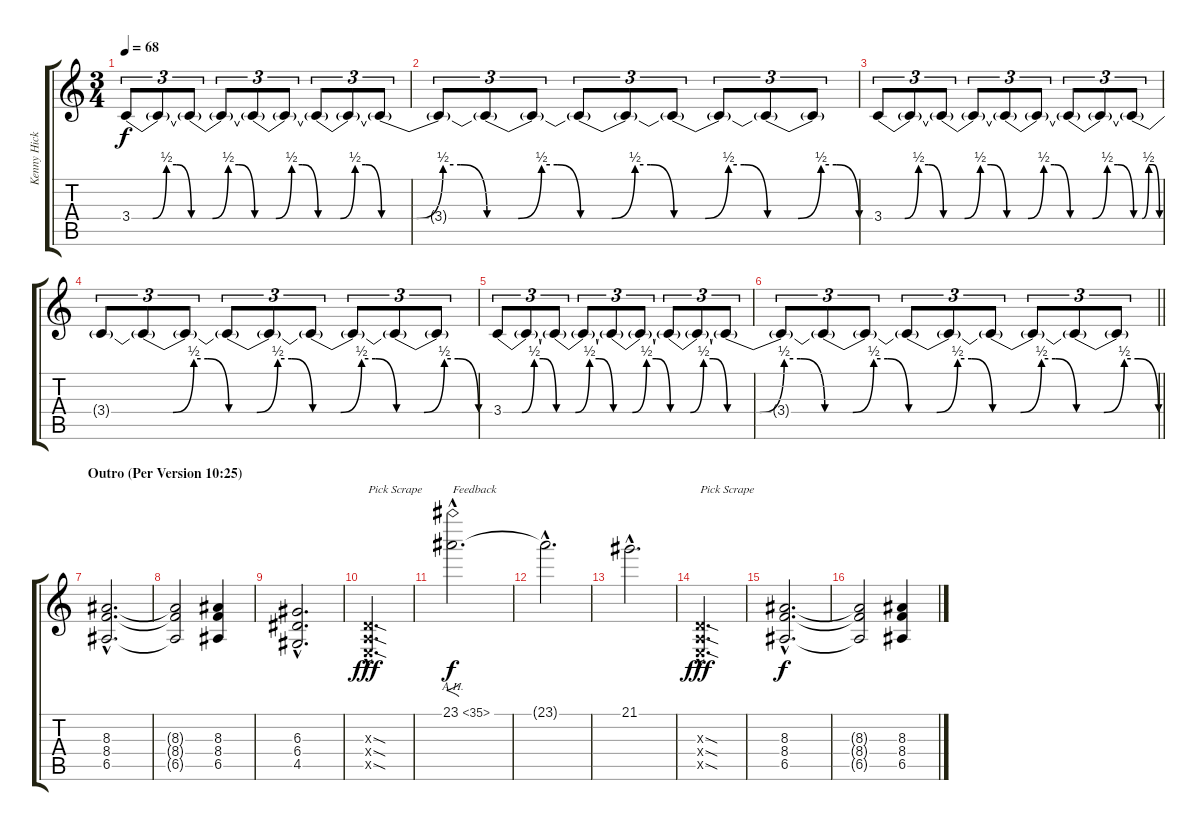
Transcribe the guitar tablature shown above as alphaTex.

\track ("Kenny Hickey" "Kenny Hick") {instrument overdrivenguitar}
\staff {score tabs}
\tuning (B3 Gb3 D3 A2 E2 B1) {hide}
\ts (3 4)
\tempo 68
\clef g2
\ks c
3.4{be (custom 0 0 21 0 35 2 45 2 60 0)}.8{tu (3 2) dy f} 3.4{t}.8{tu (3 2)} 3.4{be (custom 0 0 20 0 35 2 45 2 60 0) t}.8{tu (3 2)} 3.4{t}.8{tu (3 2)} 3.4{be (custom 0 0 20 0 35 2 45 2 60 0) t}.8{tu (3 2)} 3.4{t}.8{tu (3 2)} 3.4{be (custom 0 0 21 0 35 2 45 2 60 0) t}.8{tu (3 2)} 3.4{t}.8{tu (3 2)} 3.4{be (custom 0 0 20 0 35 2 45 2 60 0) t}.8{tu (3 2)} |
3.4{t}.8{tu (3 2)} 3.4{be (custom 0 0 20 0 35 2 45 2 60 0) t}.8{tu (3 2)} 3.4{t}.8{tu (3 2)} 3.4{be (custom 0 0 20 0 35 2 45 2 60 0) t}.8{tu (3 2)} 3.4{t}.8{tu (3 2)} 3.4{be (custom 0 0 20 0 35 2 45 2 60 0) t}.8{tu (3 2)} 3.4{t}.8{tu (3 2)} 3.4{be (custom 0 0 20 0 35 2 45 2 60 0) t}.8{tu (3 2)} 3.4{t}.8{tu (3 2)} |
3.4{be (custom 0 0 21 0 35 2 45 2 60 0)}.8{tu (3 2)} 3.4{t}.8{tu (3 2)} 3.4{be (custom 0 0 20 0 35 2 45 2 60 0) t}.8{tu (3 2)} 3.4{t}.8{tu (3 2)} 3.4{be (custom 0 0 20 0 35 2 45 2 60 0) t}.8{tu (3 2)} 3.4{t}.8{tu (3 2)} 3.4{be (custom 0 0 21 0 35 2 45 2 60 0) t}.8{tu (3 2)} 3.4{t}.8{tu (3 2)} 3.4{be (custom 0 0 20 0 35 2 45 2 60 0) t}.8{tu (3 2)} |
3.4{t}.8{tu (3 2)} 3.4{be (custom 0 0 20 0 35 2 45 2 60 0) t}.8{tu (3 2)} 3.4{t}.8{tu (3 2)} 3.4{be (custom 0 0 20 0 35 2 45 2 60 0) t}.8{tu (3 2)} 3.4{t}.8{tu (3 2)} 3.4{be (custom 0 0 20 0 35 2 45 2 60 0) t}.8{tu (3 2)} 3.4{t}.8{tu (3 2)} 3.4{be (custom 0 0 20 0 35 2 45 2 60 0) t}.8{tu (3 2)} 3.4{t}.8{tu (3 2)} |
3.4{be (custom 0 0 21 0 35 2 45 2 60 0)}.8{tu (3 2)} 3.4{t}.8{tu (3 2)} 3.4{be (custom 0 0 20 0 35 2 45 2 60 0) t}.8{tu (3 2)} 3.4{t}.8{tu (3 2)} 3.4{be (custom 0 0 20 0 35 2 45 2 60 0) t}.8{tu (3 2)} 3.4{t}.8{tu (3 2)} 3.4{be (custom 0 0 21 0 35 2 45 2 60 0) t}.8{tu (3 2)} 3.4{t}.8{tu (3 2)} 3.4{be (custom 0 0 20 0 35 2 45 2 60 0) t}.8{tu (3 2)} |
\barLineRight lightlight
3.4{t}.8{tu (3 2)} 3.4{be (custom 0 0 20 0 35 2 45 2 60 0) t}.8{tu (3 2)} 3.4{t}.8{tu (3 2)} 3.4{be (custom 0 0 20 0 35 2 45 2 60 0) t}.8{tu (3 2)} 3.4{t}.8{tu (3 2)} 3.4{be (custom 0 0 20 0 35 2 45 2 60 0) t}.8{tu (3 2)} 3.4{t}.8{tu (3 2)} 3.4{be (custom 0 0 20 0 35 2 45 2 60 0) t}.8{tu (3 2)} 3.4{t}.8{tu (3 2)} |
\section ("" "Outro (Per Version 10:25)")
(8.3{hac} 8.4{hac} 6.5{hac}).2{d} |
(8.3{t} 8.4{t} 6.5{t}).2 (8.3 8.4 6.5).4 |
(6.3{hac} 6.4{hac} 4.5{hac}).2{d} |
(0.3{sod hac x} 0.4{sod hac x} 0.5{sod hac x}).2{d txt "Pick Scrape" dy fff} |
23.1{ah 12 hac}.2{f d txt "Feedback" dy f} |
23.1{hac t}.2{d} |
21.1{hac}.2{d} |
(0.3{sod hac x} 0.4{sod hac x} 0.5{sod hac x}).2{d txt "Pick Scrape" dy fff} |
(8.3{hac} 8.4{hac} 6.5{hac}).2{d dy f} |
(8.3{t} 8.4{t} 6.5{t}).2 (8.3 8.4 6.5).4
